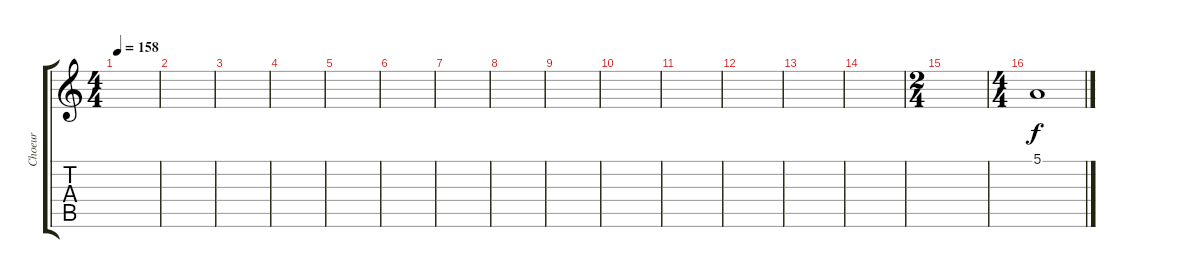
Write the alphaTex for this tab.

\track ("Choeur" "Choeur") {instrument lead2sawtooth}
\staff {score tabs}
\tuning (E4 B3 G3 D3 A2 E2) {hide}
\ts (4 4)
\tempo 158
\clef g2
\ks c
|
|
|
|
|
|
|
|
|
|
|
|
|
|
\ts (2 4)
|
\ts (4 4)
5.1.1
